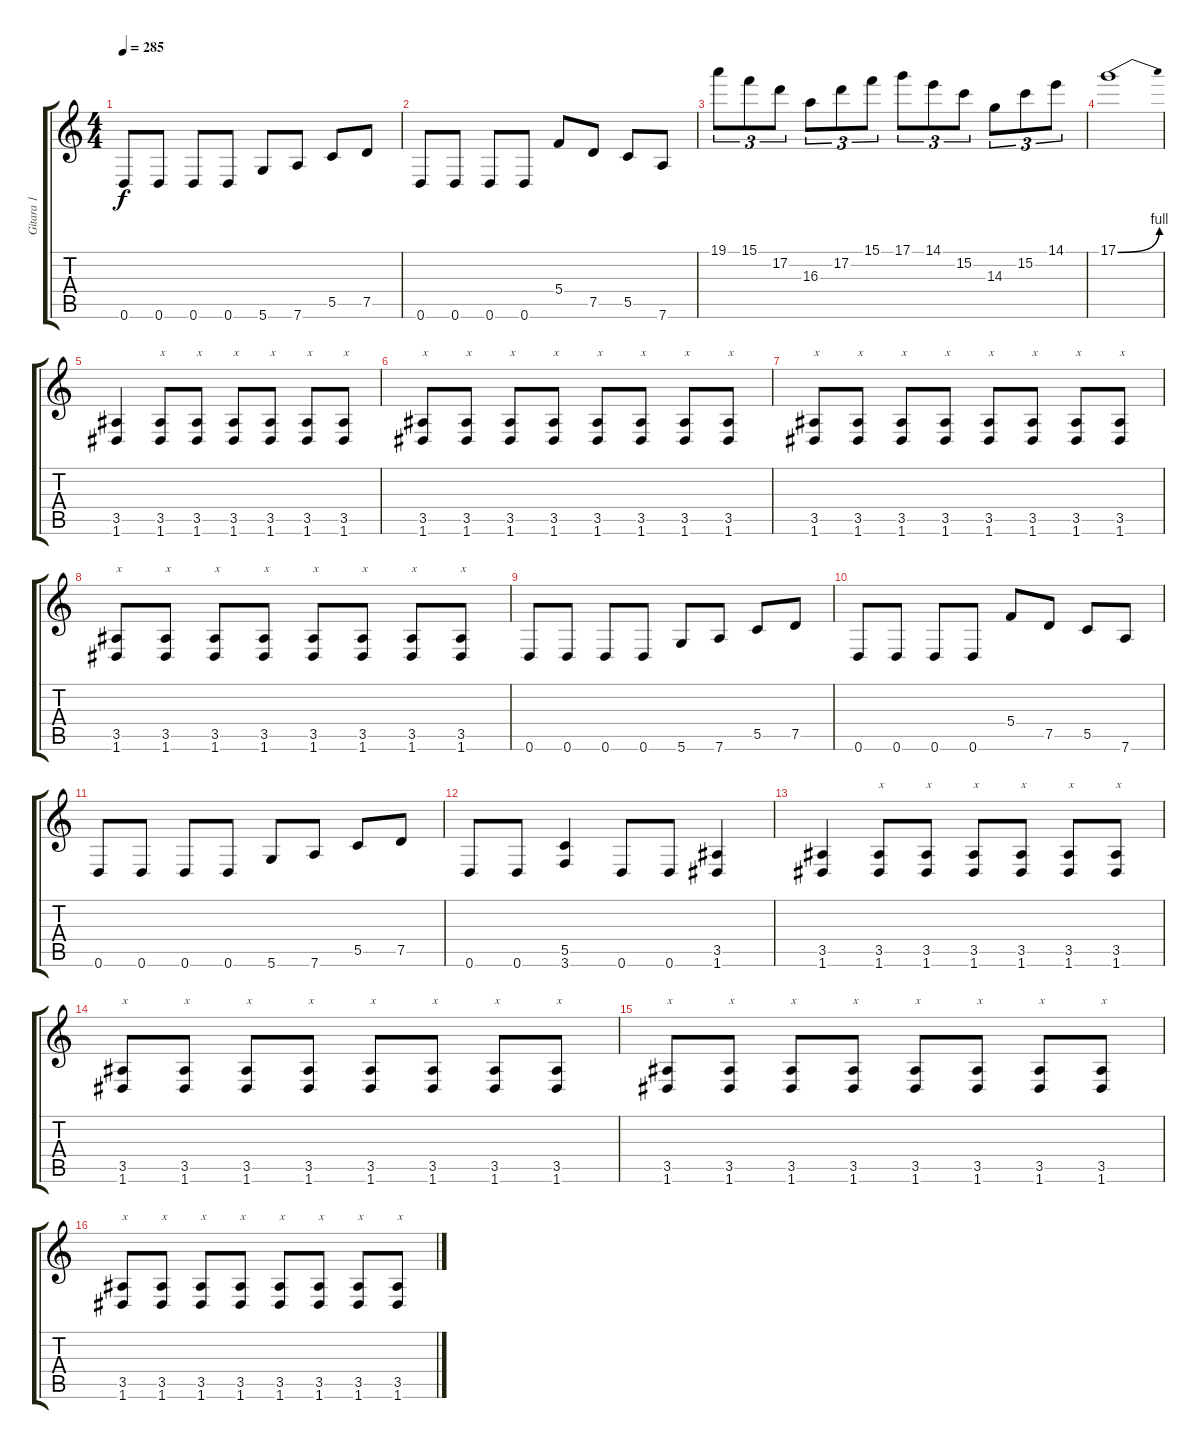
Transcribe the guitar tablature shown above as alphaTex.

\track ("Gitara 1" "Gitara 1") {instrument distortionguitar}
\staff {score tabs}
\tuning (D4 A3 F3 C3 G2 D2) {hide}
\ts (4 4)
\tempo 285
\clef g2
\ks c
0.6.8{dy f} 0.6.8 0.6.8 0.6.8 5.6.8 7.6.8 5.5.8 7.5.8 |
0.6.8 0.6.8 0.6.8 0.6.8 5.4.8 7.5.8 5.5.8 7.6.8 |
19.1.8{tu (3 2)} 15.1.8{tu (3 2)} 17.2.8{tu (3 2)} 16.3.8{tu (3 2)} 17.2.8{tu (3 2)} 15.1.8{tu (3 2)} 17.1.8{tu (3 2)} 14.1.8{tu (3 2)} 15.2.8{tu (3 2)} 14.3.8{tu (3 2)} 15.2.8{tu (3 2)} 14.1.8{tu (3 2)} |
17.1{be (bend 0 0 60 4)}.1 |
(3.5 1.6).4 (3.5 1.6).8{txt "x"} (3.5 1.6).8{txt "x"} (3.5 1.6).8{txt "x"} (3.5 1.6).8{txt "x"} (3.5 1.6).8{txt "x"} (3.5 1.6).8{txt "x"} |
(3.5 1.6).8{txt "x"} (3.5 1.6).8{txt "x"} (3.5 1.6).8{txt "x"} (3.5 1.6).8{txt "x"} (3.5 1.6).8{txt "x"} (3.5 1.6).8{txt "x"} (3.5 1.6).8{txt "x"} (3.5 1.6).8{txt "x"} |
(3.5 1.6).8{txt "x"} (3.5 1.6).8{txt "x"} (3.5 1.6).8{txt "x"} (3.5 1.6).8{txt "x"} (3.5 1.6).8{txt "x"} (3.5 1.6).8{txt "x"} (3.5 1.6).8{txt "x"} (3.5 1.6).8{txt "x"} |
(3.5 1.6).8{txt "x"} (3.5 1.6).8{txt "x"} (3.5 1.6).8{txt "x"} (3.5 1.6).8{txt "x"} (3.5 1.6).8{txt "x"} (3.5 1.6).8{txt "x"} (3.5 1.6).8{txt "x"} (3.5 1.6).8{txt "x"} |
0.6.8 0.6.8 0.6.8 0.6.8 5.6.8 7.6.8 5.5.8 7.5.8 |
0.6.8 0.6.8 0.6.8 0.6.8 5.4.8 7.5.8 5.5.8 7.6.8 |
0.6.8 0.6.8 0.6.8 0.6.8 5.6.8 7.6.8 5.5.8 7.5.8 |
0.6.8 0.6.8 (5.5 3.6).4 0.6.8 0.6.8 (3.5 1.6).4 |
(3.5 1.6).4 (3.5 1.6).8{txt "x"} (3.5 1.6).8{txt "x"} (3.5 1.6).8{txt "x"} (3.5 1.6).8{txt "x"} (3.5 1.6).8{txt "x"} (3.5 1.6).8{txt "x"} |
(3.5 1.6).8{txt "x"} (3.5 1.6).8{txt "x"} (3.5 1.6).8{txt "x"} (3.5 1.6).8{txt "x"} (3.5 1.6).8{txt "x"} (3.5 1.6).8{txt "x"} (3.5 1.6).8{txt "x"} (3.5 1.6).8{txt "x"} |
(3.5 1.6).8{txt "x"} (3.5 1.6).8{txt "x"} (3.5 1.6).8{txt "x"} (3.5 1.6).8{txt "x"} (3.5 1.6).8{txt "x"} (3.5 1.6).8{txt "x"} (3.5 1.6).8{txt "x"} (3.5 1.6).8{txt "x"} |
(3.5 1.6).8{txt "x"} (3.5 1.6).8{txt "x"} (3.5 1.6).8{txt "x"} (3.5 1.6).8{txt "x"} (3.5 1.6).8{txt "x"} (3.5 1.6).8{txt "x"} (3.5 1.6).8{txt "x"} (3.5 1.6).8{txt "x"}
